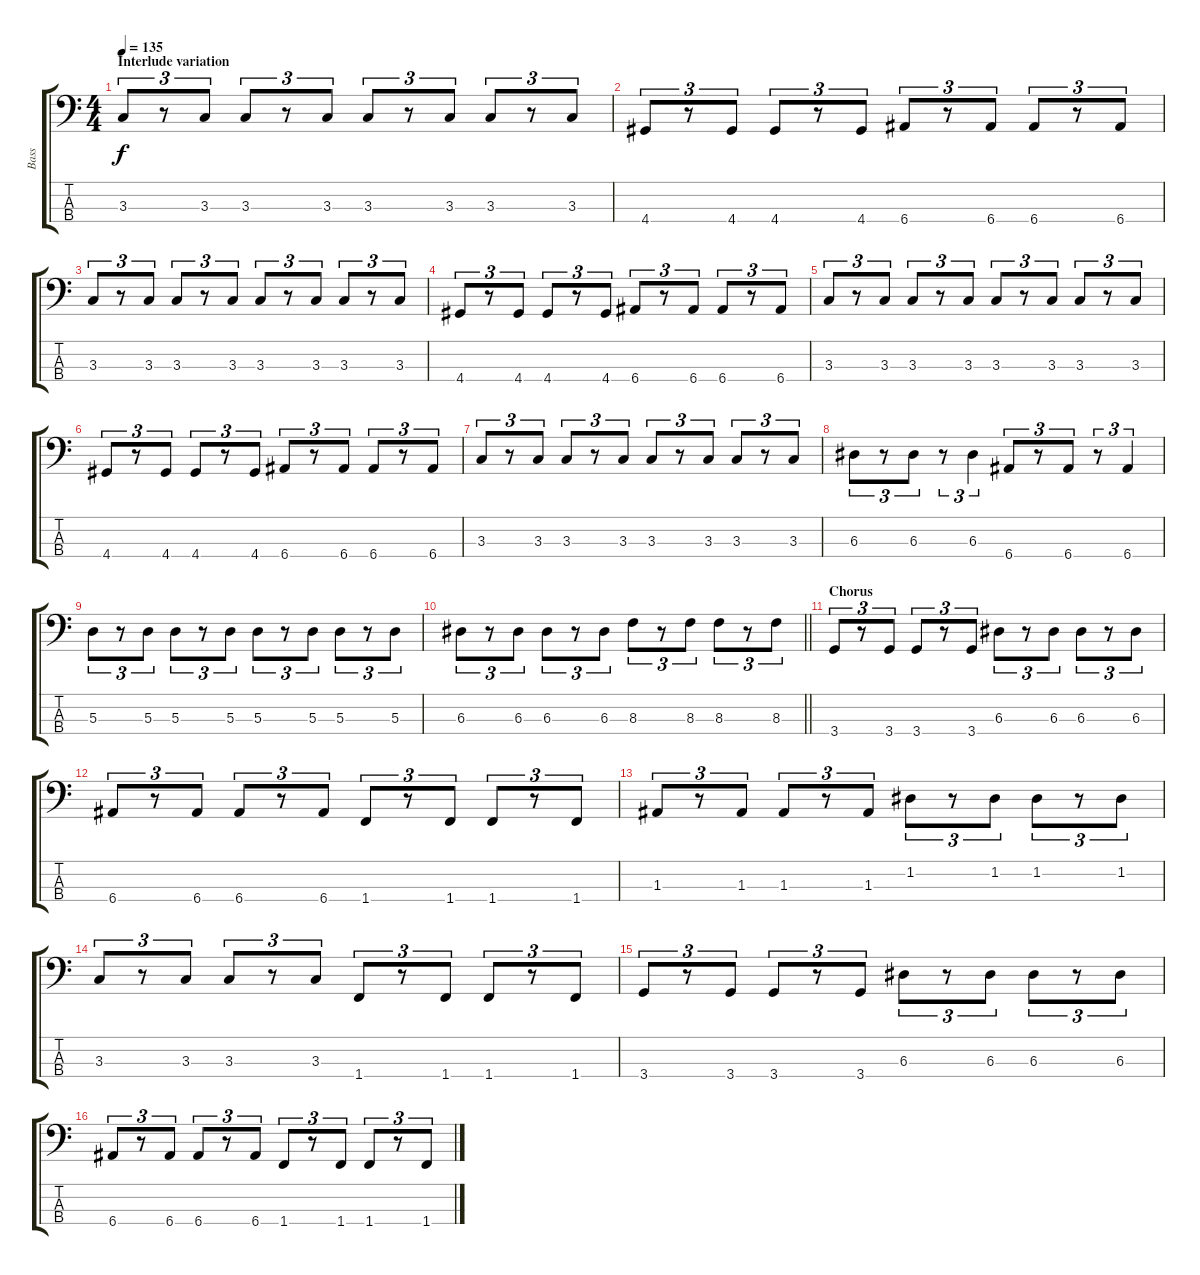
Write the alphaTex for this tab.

\track ("Bass" "Bass") {instrument electricbassfinger}
\staff {score tabs}
\tuning (G2 D2 A1 E1) {hide}
\ts (4 4)
\section ("" "Interlude variation")
\tempo 135
\clef f4
\ks c
3.3.8{tu (3 2) dy f} r.8{tu (3 2)} 3.3.8{tu (3 2)} 3.3.8{tu (3 2)} r.8{tu (3 2)} 3.3.8{tu (3 2)} 3.3.8{tu (3 2)} r.8{tu (3 2)} 3.3.8{tu (3 2)} 3.3.8{tu (3 2)} r.8{tu (3 2)} 3.3.8{tu (3 2)} |
4.4.8{tu (3 2)} r.8{tu (3 2)} 4.4.8{tu (3 2)} 4.4.8{tu (3 2)} r.8{tu (3 2)} 4.4.8{tu (3 2)} 6.4.8{tu (3 2)} r.8{tu (3 2)} 6.4.8{tu (3 2)} 6.4.8{tu (3 2)} r.8{tu (3 2)} 6.4.8{tu (3 2)} |
3.3.8{tu (3 2)} r.8{tu (3 2)} 3.3.8{tu (3 2)} 3.3.8{tu (3 2)} r.8{tu (3 2)} 3.3.8{tu (3 2)} 3.3.8{tu (3 2)} r.8{tu (3 2)} 3.3.8{tu (3 2)} 3.3.8{tu (3 2)} r.8{tu (3 2)} 3.3.8{tu (3 2)} |
4.4.8{tu (3 2)} r.8{tu (3 2)} 4.4.8{tu (3 2)} 4.4.8{tu (3 2)} r.8{tu (3 2)} 4.4.8{tu (3 2)} 6.4.8{tu (3 2)} r.8{tu (3 2)} 6.4.8{tu (3 2)} 6.4.8{tu (3 2)} r.8{tu (3 2)} 6.4.8{tu (3 2)} |
3.3.8{tu (3 2)} r.8{tu (3 2)} 3.3.8{tu (3 2)} 3.3.8{tu (3 2)} r.8{tu (3 2)} 3.3.8{tu (3 2)} 3.3.8{tu (3 2)} r.8{tu (3 2)} 3.3.8{tu (3 2)} 3.3.8{tu (3 2)} r.8{tu (3 2)} 3.3.8{tu (3 2)} |
4.4.8{tu (3 2)} r.8{tu (3 2)} 4.4.8{tu (3 2)} 4.4.8{tu (3 2)} r.8{tu (3 2)} 4.4.8{tu (3 2)} 6.4.8{tu (3 2)} r.8{tu (3 2)} 6.4.8{tu (3 2)} 6.4.8{tu (3 2)} r.8{tu (3 2)} 6.4.8{tu (3 2)} |
3.3.8{tu (3 2)} r.8{tu (3 2)} 3.3.8{tu (3 2)} 3.3.8{tu (3 2)} r.8{tu (3 2)} 3.3.8{tu (3 2)} 3.3.8{tu (3 2)} r.8{tu (3 2)} 3.3.8{tu (3 2)} 3.3.8{tu (3 2)} r.8{tu (3 2)} 3.3.8{tu (3 2)} |
6.3.8{tu (3 2)} r.8{tu (3 2)} 6.3.8{tu (3 2)} r.8{tu (3 2)} 6.3.4{tu (3 2)} 6.4.8{tu (3 2)} r.8{tu (3 2)} 6.4.8{tu (3 2)} r.8{tu (3 2)} 6.4.4{tu (3 2)} |
5.3.8{tu (3 2)} r.8{tu (3 2)} 5.3.8{tu (3 2)} 5.3.8{tu (3 2)} r.8{tu (3 2)} 5.3.8{tu (3 2)} 5.3.8{tu (3 2)} r.8{tu (3 2)} 5.3.8{tu (3 2)} 5.3.8{tu (3 2)} r.8{tu (3 2)} 5.3.8{tu (3 2)} |
\barLineRight lightlight
6.3.8{tu (3 2)} r.8{tu (3 2)} 6.3.8{tu (3 2)} 6.3.8{tu (3 2)} r.8{tu (3 2)} 6.3.8{tu (3 2)} 8.3.8{tu (3 2)} r.8{tu (3 2)} 8.3.8{tu (3 2)} 8.3.8{tu (3 2)} r.8{tu (3 2)} 8.3.8{tu (3 2)} |
\section ("" "Chorus")
3.4.8{tu (3 2)} r.8{tu (3 2)} 3.4.8{tu (3 2)} 3.4.8{tu (3 2)} r.8{tu (3 2)} 3.4.8{tu (3 2)} 6.3.8{tu (3 2)} r.8{tu (3 2)} 6.3.8{tu (3 2)} 6.3.8{tu (3 2)} r.8{tu (3 2)} 6.3.8{tu (3 2)} |
6.4.8{tu (3 2)} r.8{tu (3 2)} 6.4.8{tu (3 2)} 6.4.8{tu (3 2)} r.8{tu (3 2)} 6.4.8{tu (3 2)} 1.4.8{tu (3 2)} r.8{tu (3 2)} 1.4.8{tu (3 2)} 1.4.8{tu (3 2)} r.8{tu (3 2)} 1.4.8{tu (3 2)} |
1.3.8{tu (3 2)} r.8{tu (3 2)} 1.3.8{tu (3 2)} 1.3.8{tu (3 2)} r.8{tu (3 2)} 1.3.8{tu (3 2)} 1.2.8{tu (3 2)} r.8{tu (3 2)} 1.2.8{tu (3 2)} 1.2.8{tu (3 2)} r.8{tu (3 2)} 1.2.8{tu (3 2)} |
3.3.8{tu (3 2)} r.8{tu (3 2)} 3.3.8{tu (3 2)} 3.3.8{tu (3 2)} r.8{tu (3 2)} 3.3.8{tu (3 2)} 1.4.8{tu (3 2)} r.8{tu (3 2)} 1.4.8{tu (3 2)} 1.4.8{tu (3 2)} r.8{tu (3 2)} 1.4.8{tu (3 2)} |
3.4.8{tu (3 2)} r.8{tu (3 2)} 3.4.8{tu (3 2)} 3.4.8{tu (3 2)} r.8{tu (3 2)} 3.4.8{tu (3 2)} 6.3.8{tu (3 2)} r.8{tu (3 2)} 6.3.8{tu (3 2)} 6.3.8{tu (3 2)} r.8{tu (3 2)} 6.3.8{tu (3 2)} |
6.4.8{tu (3 2)} r.8{tu (3 2)} 6.4.8{tu (3 2)} 6.4.8{tu (3 2)} r.8{tu (3 2)} 6.4.8{tu (3 2)} 1.4.8{tu (3 2)} r.8{tu (3 2)} 1.4.8{tu (3 2)} 1.4.8{tu (3 2)} r.8{tu (3 2)} 1.4.8{tu (3 2)}
